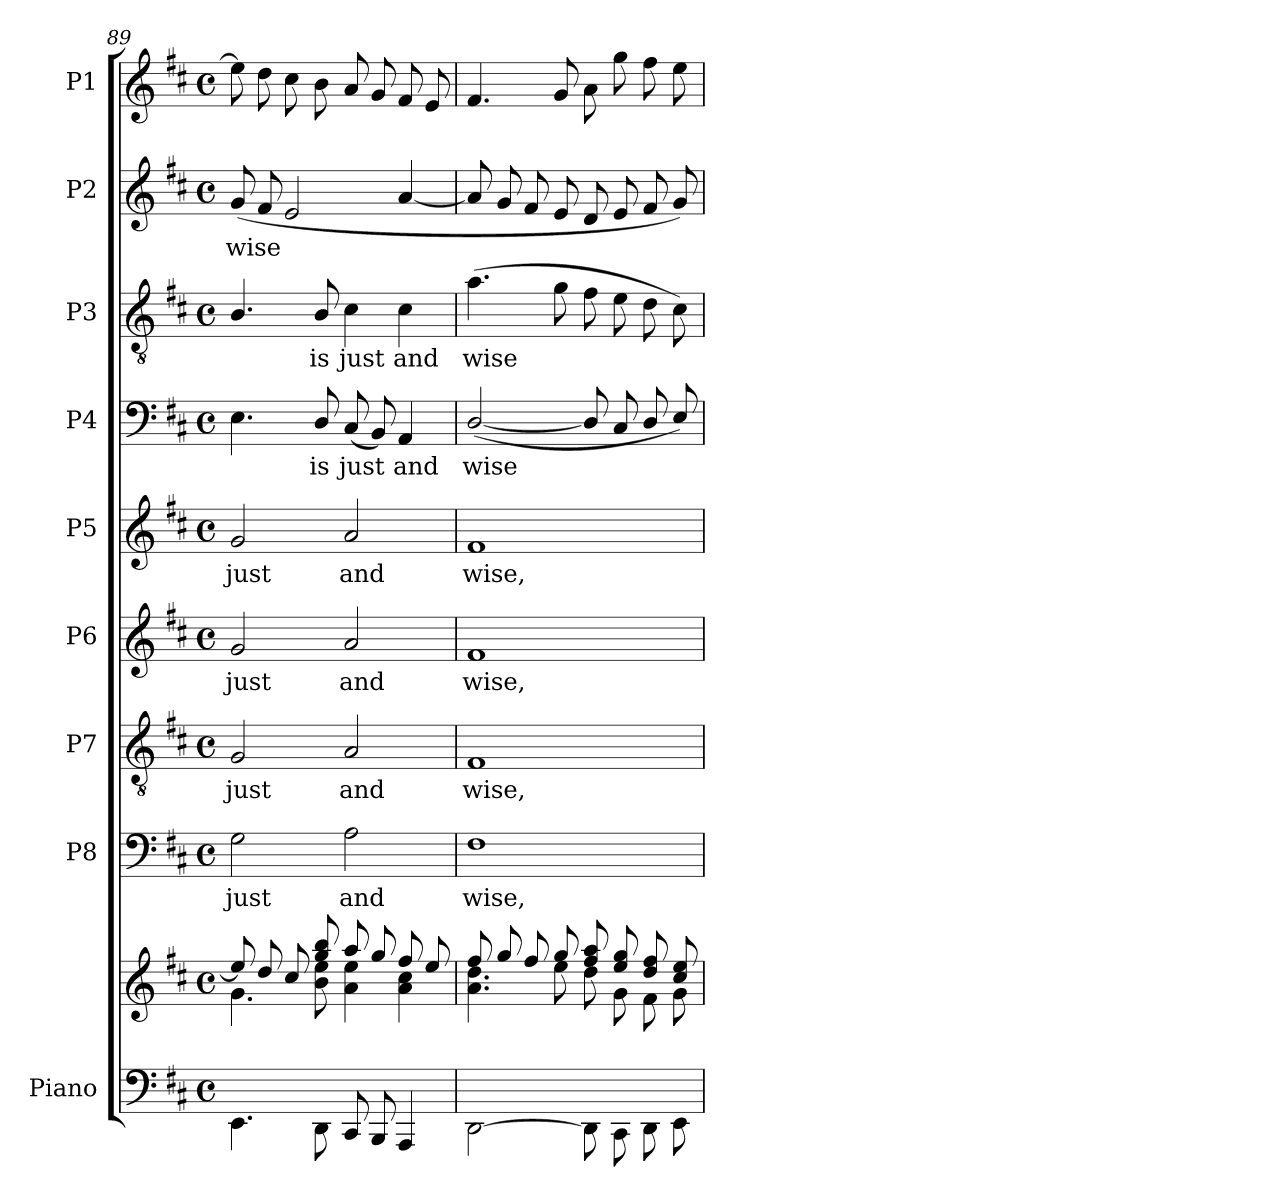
**kern	**kern	**kern	**text	**kern	**text	**kern	**text	**kern	**text	**kern	**text	**kern	**text	**kern	**text	**kern	**text
*part9	*part9	*part8	*part8	*part7	*part7	*part6	*part6	*part5	*part5	*part4	*part4	*part3	*part3	*part2	*part2	*part1	*part1
*staff10	*staff9	*staff8	*staff8	*staff7	*staff7	*staff6	*staff6	*staff5	*staff5	*staff4	*staff4	*staff3	*staff3	*staff2	*staff2	*staff1	*staff1
*I"Piano	*	*I"P8	*	*I"P7	*	*I"P6	*	*I"P5	*	*I"P4	*	*I"P3	*	*I"P2	*	*I"P1	*
*clefF4	*clefG2	*clefF4	*	*clefGv2	*	*clefG2	*	*clefG2	*	*clefF4	*	*clefGv2	*	*clefG2	*	*clefG2	*
*	*	*	*	*ITrd7c12	*	*	*	*	*	*	*	*ITrd7c12	*	*	*	*	*
*k[f#c#]	*k[f#c#]	*k[f#c#]	*	*k[f#c#]	*	*k[f#c#]	*	*k[f#c#]	*	*k[f#c#]	*	*k[f#c#]	*	*k[f#c#]	*	*k[f#c#]	*
*D:	*D:	*D:	*	*D:	*	*D:	*	*D:	*	*D:	*	*D:	*	*D:	*	*D:	*
*M4/4	*M4/4	*M4/4	*	*M4/4	*	*M4/4	*	*M4/4	*	*M4/4	*	*M4/4	*	*M4/4	*	*M4/4	*
*met(c)	*met(c)	*met(c)	*	*met(c)	*	*met(c)	*	*met(c)	*	*met(c)	*	*met(c)	*	*met(c)	*	*met(c)	*
=89	=89	=89	=89	=89	=89	=89	=89	=89	=89	=89	=89	=89	=89	=89	=89	=89	=89
*	*^	*	*	*	*	*	*	*	*	*	*	*	*	*	*	*	*
!	!	!	!	!LO:LY:b:color=#000000	!	!	!	!	!	!	!	!	!	!	!	!	!	!
!	!	!	!	!	!	!LO:LY:b:color=#000000	!	!	!	!	!	!	!	!	!	!	!	!
!	!	!	!	!	!	!	!	!LO:LY:b:color=#000000	!	!	!	!	!	!	!	!	!	!
!	!	!	!	!	!	!	!	!	!	!LO:LY:b:color=#000000	!	!	!	!	!	!	!	!
!	!	!	!	!	!	!	!	!	!	!	!	!LO:LY:b:color=#000000	!	!	!	!	!	!
!	!	!	!	!	!	!	!	!	!	!	!	!	!	!LO:LY:b:color=#000000	!	!	!	!
!	!	!	!	!	!	!	!	!	!	!	!	!	!	!	!	!LO:LY:b:color=#000000	!	!
!	!	!	!	!	!	!	!	!	!	!	!	!	!	!	!	!	!	!LO:LY:b:color=#000000
4.EEi\	8eei/]	4.gi\	2Gi\	just	2GGi/	just	2gi/	just	2gi/	just	4.Ei\	.	4.BBi/	.	(8gi/	wise	8eei\]	.
!	!	!	!	!	!	!	!	!	!	!	!	!	!	!	!	!LO:LY:b:color=#000000	!	!
!	!	!	!	!	!	!	!	!	!	!	!	!	!	!	!	!	!	!LO:LY:b:color=#000000
.	8ddi/	.	.	.	.	.	.	.	.	.	.	.	.	.	8f#i/	.	8ddi\	.
!	!	!	!	!	!	!	!	!	!	!	!	!	!	!	!	!LO:LY:b:color=#000000	!	!
!	!	!	!	!	!	!	!	!	!	!	!	!	!	!	!	!	!	!LO:LY:b:color=#000000
.	8cc#i/	.	.	.	.	.	.	.	.	.	.	.	.	.	2ei/	.	8cc#i\	.
!	!	!	!	!	!	!	!	!	!	!	!	!LO:LY:b:color=#000000	!	!	!	!	!	!
!	!	!	!	!	!	!	!	!	!	!	!	!	!	!LO:LY:b:color=#000000	!	!	!	!
!	!	!	!	!	!	!	!	!	!	!	!	!	!	!	!	!	!	!LO:LY:b:color=#000000
8DDi\	8ggi/ 8bbi	8bi\ 8eei	.	.	.	.	.	.	.	.	8Di/	is	8BBi/	is	.	.	8bi\	.
!	!	!	!	!LO:LY:b:color=#000000	!	!	!	!	!	!	!	!	!	!	!	!	!	!
!	!	!	!	!	!	!LO:LY:b:color=#000000	!	!	!	!	!	!	!	!	!	!	!	!
!	!	!	!	!	!	!	!	!LO:LY:b:color=#000000	!	!	!	!	!	!	!	!	!	!
!	!	!	!	!	!	!	!	!	!	!LO:LY:b:color=#000000	!	!	!	!	!	!	!	!
!	!	!	!	!	!	!	!	!	!	!	!	!LO:LY:b:color=#000000	!	!	!	!	!	!
!	!	!	!	!	!	!	!	!	!	!	!	!	!	!LO:LY:b:color=#000000	!	!	!	!
!	!	!	!	!	!	!	!	!	!	!	!	!	!	!	!	!	!	!LO:LY:b:color=#000000
8CC#i/	8aai/	4ai\ 4eei	2Ai\	and	2AAi/	and	2ai/	and	2ai/	and	(8C#i/	just	4C#i\	just	.	.	8ai/	.
!	!	!	!	!	!	!	!	!	!	!	!	!	!	!	!	!	!	!LO:LY:b:color=#000000
8BBBi/	8ggi/	.	.	.	.	.	.	.	.	.	8BBi/)	.	.	.	.	.	8gi/	.
!	!	!	!	!	!	!	!	!	!	!	!	!LO:LY:b:color=#000000	!	!	!	!	!	!
!	!	!	!	!	!	!	!	!	!	!	!	!	!	!LO:LY:b:color=#000000	!	!	!	!
!	!	!	!	!	!	!	!	!	!	!	!	!	!	!	!	!LO:LY:b:color=#000000	!	!
!	!	!	!	!	!	!	!	!	!	!	!	!	!	!	!	!	!	!LO:LY:b:color=#000000
4AAAi/	8ff#i/	4ai\ 4cc#i	.	.	.	.	.	.	.	.	4AAi/	and	4C#i\	and	[4ai/	.	8f#i/	.
!	!	!	!	!	!	!	!	!	!	!	!	!	!	!	!	!	!	!LO:LY:b:color=#000000
.	8eei/	.	.	.	.	.	.	.	.	.	.	.	.	.	.	.	8ei/	.
=90	=90	=90	=90	=90	=90	=90	=90	=90	=90	=90	=90	=90	=90	=90	=90	=90	=90	=90
!	!	!	!	!LO:LY:b:color=#000000	!	!	!	!	!	!	!	!	!	!	!	!	!	!
!	!	!	!	!	!	!LO:LY:b:color=#000000	!	!	!	!	!	!	!	!	!	!	!	!
!	!	!	!	!	!	!	!	!LO:LY:b:color=#000000	!	!	!	!	!	!	!	!	!	!
!	!	!	!	!	!	!	!	!	!	!LO:LY:b:color=#000000	!	!	!	!	!	!	!	!
!	!	!	!	!	!	!	!	!	!	!	!	!LO:LY:b:color=#000000	!	!	!	!	!	!
!	!	!	!	!	!	!	!	!	!	!	!	!	!	!LO:LY:b:color=#000000	!	!	!	!
!	!	!	!	!	!	!	!	!	!	!	!	!	!	!	!	!LO:LY:b:color=#000000	!	!
!	!	!	!	!	!	!	!	!	!	!	!	!	!	!	!	!	!	!LO:LY:b:color=#000000
[2DDi\	8ff#i/	4.ai\ 4.ddi	1F#i	wise,	1FF#i	wise,	1f#i	wise,	1f#i	wise,	([2Di/	wise	(4.Ai\	wise	8ai/]	.	4.f#i/	.
!	!	!	!	!	!	!	!	!	!	!	!	!	!	!	!	!LO:LY:b:color=#000000	!	!
.	8ggi/	.	.	.	.	.	.	.	.	.	.	.	.	.	8gi/	.	.	.
!	!	!	!	!	!	!	!	!	!	!	!	!	!	!	!	!LO:LY:b:color=#000000	!	!
.	8ff#i/	.	.	.	.	.	.	.	.	.	.	.	.	.	8f#i/	.	.	.
!	!	!	!	!	!	!	!	!	!	!	!	!	!	!LO:LY:b:color=#000000	!	!	!	!
!	!	!	!	!	!	!	!	!	!	!	!	!	!	!	!	!LO:LY:b:color=#000000	!	!
!	!	!	!	!	!	!	!	!	!	!	!	!	!	!	!	!	!	!LO:LY:b:color=#000000
.	8ggi/	8eei\	.	.	.	.	.	.	.	.	.	.	8Gi\	.	8ei/	.	8gi/	.
!	!	!	!	!	!	!	!	!	!	!	!	!LO:LY:b:color=#000000	!	!	!	!	!	!
!	!	!	!	!	!	!	!	!	!	!	!	!	!	!LO:LY:b:color=#000000	!	!	!	!
!	!	!	!	!	!	!	!	!	!	!	!	!	!	!	!	!LO:LY:b:color=#000000	!	!
!	!	!	!	!	!	!	!	!	!	!	!	!	!	!	!	!	!	!LO:LY:b:color=#000000
8DDi\]	8ff#i/ 8aai	8ddi\	.	.	.	.	.	.	.	.	8Di/]	.	8F#i\	.	8di/	.	8ai\	.
!	!	!	!	!	!	!	!	!	!	!	!	!LO:LY:b:color=#000000	!	!	!	!	!	!
!	!	!	!	!	!	!	!	!	!	!	!	!	!	!LO:LY:b:color=#000000	!	!	!	!
!	!	!	!	!	!	!	!	!	!	!	!	!	!	!	!	!LO:LY:b:color=#000000	!	!
!	!	!	!	!	!	!	!	!	!	!	!	!	!	!	!	!	!	!LO:LY:b:color=#000000
8CC#i\	8eei/ 8ggi	8gi\	.	.	.	.	.	.	.	.	8C#i/	.	8Ei\	.	8ei/	.	8ggi\	.
!	!	!	!	!	!	!	!	!	!	!	!	!LO:LY:b:color=#000000	!	!	!	!	!	!
!	!	!	!	!	!	!	!	!	!	!	!	!	!	!LO:LY:b:color=#000000	!	!	!	!
!	!	!	!	!	!	!	!	!	!	!	!	!	!	!	!	!LO:LY:b:color=#000000	!	!
!	!	!	!	!	!	!	!	!	!	!	!	!	!	!	!	!	!	!LO:LY:b:color=#000000
8DDi\	8ddi/ 8ff#i	8f#i\	.	.	.	.	.	.	.	.	8Di/	.	8Di\	.	8f#i/	.	8ff#i\	.
!	!	!	!	!	!	!	!	!	!	!	!	!LO:LY:b:color=#000000	!	!	!	!	!	!
!	!	!	!	!	!	!	!	!	!	!	!	!	!	!LO:LY:b:color=#000000	!	!	!	!
!	!	!	!	!	!	!	!	!	!	!	!	!	!	!	!	!LO:LY:b:color=#000000	!	!
!	!	!	!	!	!	!	!	!	!	!	!	!	!	!	!	!	!	!LO:LY:b:color=#000000
8EEi\	8cc#i/ 8eei	8gi\	.	.	.	.	.	.	.	.	8Ei/)	.	8C#i\)	.	8gi/)	.	8eei\	.
*	*v	*v	*	*	*	*	*	*	*	*	*	*	*	*	*	*	*	*
=	=	=	=	=	=	=	=	=	=	=	=	=	=	=	=	=	=
*-	*-	*-	*-	*-	*-	*-	*-	*-	*-	*-	*-	*-	*-	*-	*-	*-	*-
